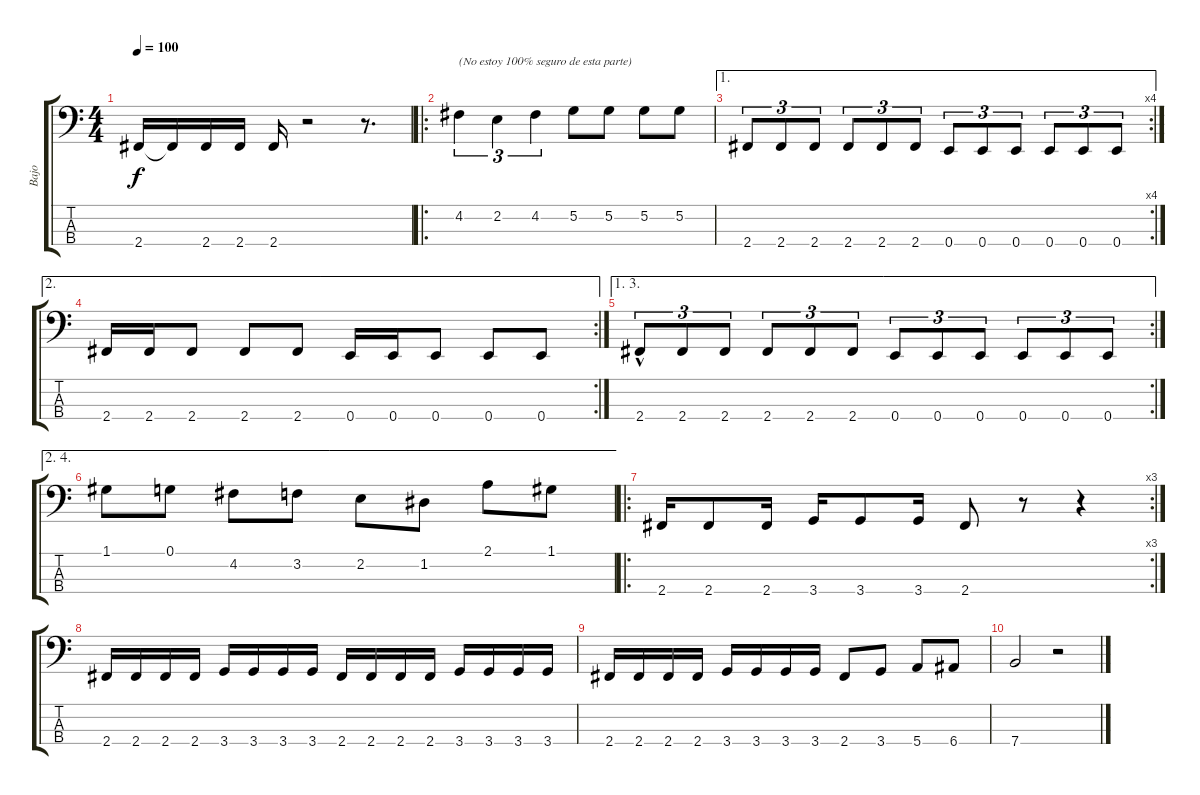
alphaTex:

\track ("Bajo" "Bajo") {instrument electricbassfinger}
\staff {score tabs}
\tuning (G2 D2 A1 E1) {hide}
\ts (4 4)
\tempo 100
\clef f4
\ks c
2.4.16{dy f} 2.4{t}.16 2.4.16 2.4.16 2.4.16 r.2 r.8{d} |
\ro
4.2.4{tu (3 2) txt "(No estoy 100% seguro de esta parte)"} 2.2.4{tu (3 2)} 4.2.4{tu (3 2)} 5.2.8 5.2.8 5.2.8 5.2.8 |
\ae 1
\rc 4
2.4.8{tu (3 2)} 2.4.8{tu (3 2)} 2.4.8{tu (3 2)} 2.4.8{tu (3 2)} 2.4.8{tu (3 2)} 2.4.8{tu (3 2)} 0.4.8{tu (3 2)} 0.4.8{tu (3 2)} 0.4.8{tu (3 2)} 0.4.8{tu (3 2)} 0.4.8{tu (3 2)} 0.4.8{tu (3 2)} |
\ae 2
\rc 2
2.4.16 2.4.16 2.4.8 2.4.8 2.4.8 0.4.16 0.4.16 0.4.8 0.4.8 0.4.8 |
\ae (1 3)
\rc 2
2.4{hac}.8{tu (3 2)} 2.4.8{tu (3 2)} 2.4.8{tu (3 2)} 2.4.8{tu (3 2)} 2.4.8{tu (3 2)} 2.4.8{tu (3 2)} 0.4.8{tu (3 2)} 0.4.8{tu (3 2)} 0.4.8{tu (3 2)} 0.4.8{tu (3 2)} 0.4.8{tu (3 2)} 0.4.8{tu (3 2)} |
\ae (2 4)
1.1.8 0.1.8 4.2.8 3.2.8 2.2.8 1.2.8 2.1.8 1.1.8 |
\ro
\rc 3
2.4.16 2.4.8 2.4.16 3.4.16 3.4.8 3.4.16 2.4.8 r.8 r.4 |
2.4.16 2.4.16 2.4.16 2.4.16 3.4.16 3.4.16 3.4.16 3.4.16 2.4.16 2.4.16 2.4.16 2.4.16 3.4.16 3.4.16 3.4.16 3.4.16 |
2.4.16 2.4.16 2.4.16 2.4.16 3.4.16 3.4.16 3.4.16 3.4.16 2.4.8 3.4.8 5.4.8 6.4.8 |
7.4.2 r.2
